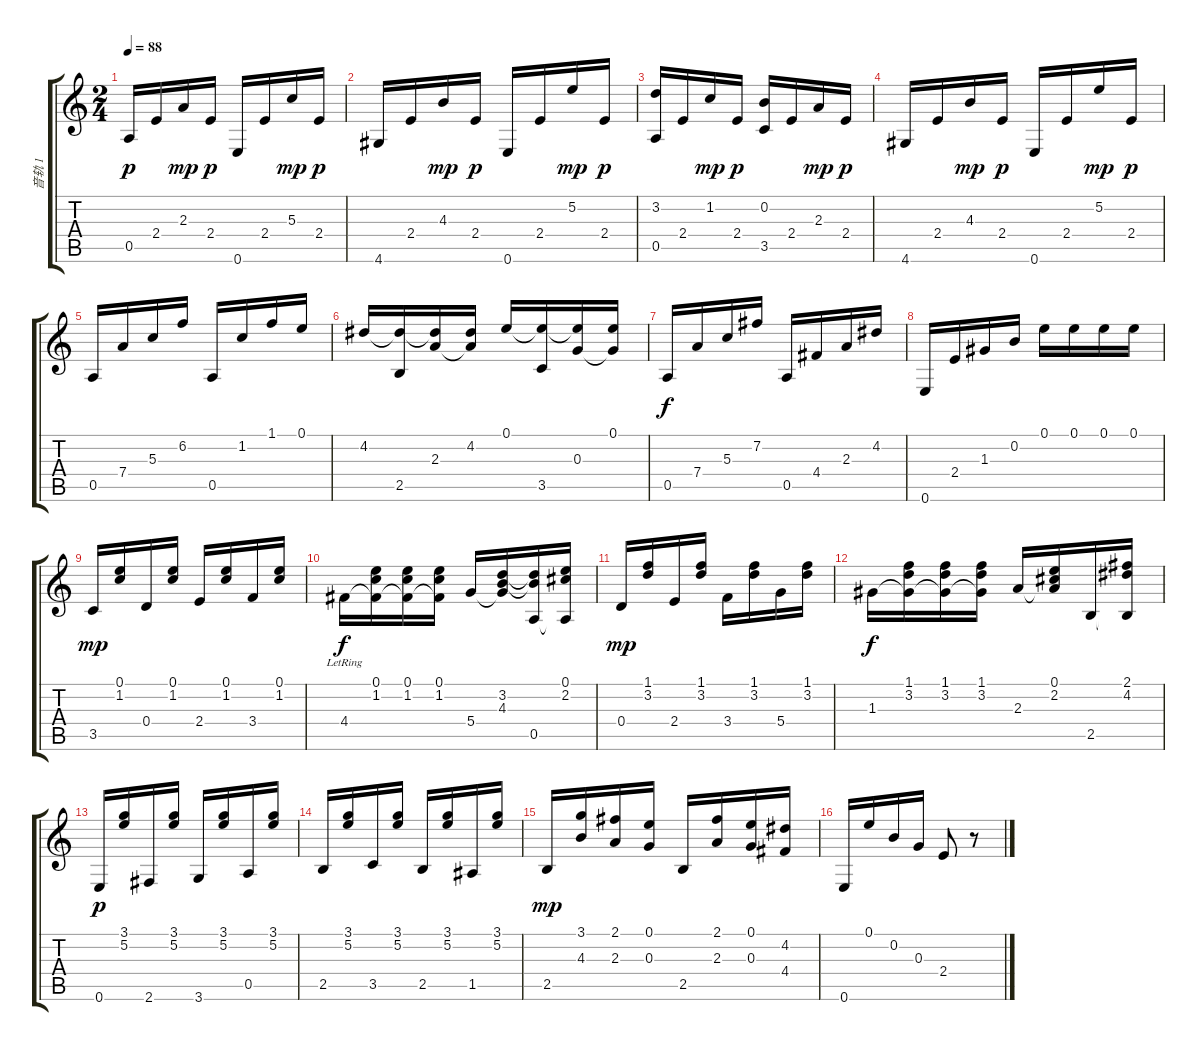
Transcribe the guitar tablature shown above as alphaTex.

\track ("音轨 1" "音轨 1") {instrument acousticguitarnylon}
\staff {score tabs}
\tuning (E4 B3 G3 D3 A2 E2) {hide}
\ts (2 4)
\tempo 88
\clef g2
\ks c
0.5.16{dy p} 2.4.16 2.3.16{dy mp} 2.4.16{dy p} 0.6.16 2.4.16 5.3.16{dy mp} 2.4.16{dy p} |
4.6.16 2.4.16 4.3.16{dy mp} 2.4.16{dy p} 0.6.16 2.4.16 5.2.16{dy mp} 2.4.16{dy p} |
(3.2 0.5).16 2.4.16 1.2.16{dy mp} 2.4.16{dy p} (0.2 3.5).16 2.4.16 2.3.16{dy mp} 2.4.16{dy p} |
4.6.16 2.4.16 4.3.16{dy mp} 2.4.16{dy p} 0.6.16 2.4.16 5.2.16{dy mp} 2.4.16{dy p} |
0.5.16 7.4.16 5.3.16 6.2.16 0.5.16 1.2.16 1.1.16 0.1.16 |
4.2.16 (4.2{t} 2.5).16 (4.2{t} 2.3).16 (4.2 2.3{t}).16 0.1.16 (0.1{t} 3.5).16 (0.1{t} 0.3).16 (0.1 0.3{t}).16 |
0.5.16{dy f} 7.4.16 5.3.16 7.2.16 0.5.16 4.4.16 2.3.16 4.2.16 |
0.6.16 2.4.16 1.3.16 0.2.16 0.1.16 0.1.16 0.1.16 0.1.16 |
3.5.16{dy mp} (0.1 1.2).16 0.4.16 (0.1 1.2).16 2.4.16 (0.1 1.2).16 3.4.16 (0.1 1.2).16 |
4.4{lr}.16{dy f} (0.1 1.2 4.4{t}).16 (0.1 1.2 4.4{t}).16 (0.1 1.2 4.4{t}).16 5.4.16 (3.2 4.3 5.4{t}).16 (3.2{t} 4.3{t} 0.5).16 (0.1 2.2 0.5{t}).16 |
0.4.16{dy mp} (1.1 3.2).16 2.4.16 (1.1 3.2).16 3.4.16 (1.1 3.2).16 5.4.16 (1.1 3.2).16 |
1.3.16{dy f} (1.1 3.2 1.3{t}).16 (1.1 3.2 1.3{t}).16 (1.1 3.2 1.3{t}).16 2.3.16 (0.1 2.2 2.3{t}).16 2.5.16 (2.1 4.2 2.5{t}).16 |
0.6.16{dy p} (3.1 5.2).16 2.6.16 (3.1 5.2).16 3.6.16 (3.1 5.2).16 0.5.16 (3.1 5.2).16 |
2.5.16 (3.1 5.2).16 3.5.16 (3.1 5.2).16 2.5.16 (3.1 5.2).16 1.5.16 (3.1 5.2).16 |
2.5.16{dy mp} (3.1 4.3).16 (2.1 2.3).16 (0.1 0.3).16 2.5.16 (2.1 2.3).16 (0.1 0.3).16 (4.2 4.4).16 |
0.6.16 0.1.16 0.2.16 0.3.16 2.4.8 r.8
